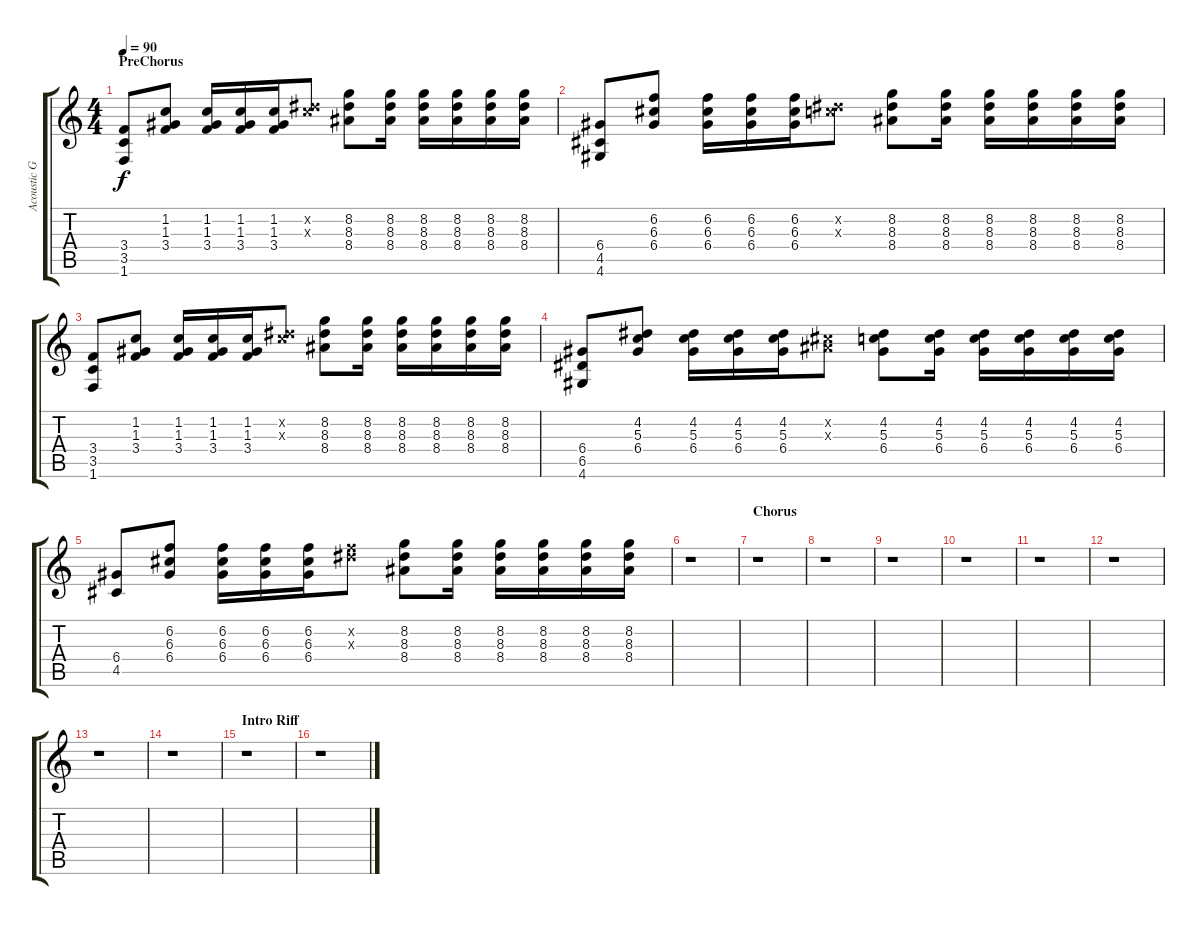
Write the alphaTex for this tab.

\track ("Acoustic Guitar" "Acoustic G") {instrument acousticguitarnylon}
\staff {score tabs}
\tuning (E4 B3 G3 D3 A2 E2) {hide}
\ts (4 4)
\section ("" "PreChorus")
\tempo 90
\clef g2
\ks c
(3.4 3.5 1.6).8{dy f} (1.2 1.3 3.4).8 (1.2 1.3 3.4).16 (1.2 1.3 3.4).16 (1.2 1.3 3.4).16 (4.2{x} 5.3{x}).8 (8.2 8.3 8.4).8 (8.2 8.3 8.4).16 (8.2 8.3 8.4).16 (8.2 8.3 8.4).16 (8.2 8.3 8.4).16 (8.2 8.3 8.4).16 |
(6.4 4.5 4.6).8 (6.2 6.3 6.4).8 (6.2 6.3 6.4).16 (6.2 6.3 6.4).16 (6.2 6.3 6.4).16 (4.2{x} 5.3{x}).8 (8.2 8.3 8.4).8 (8.2 8.3 8.4).16 (8.2 8.3 8.4).16 (8.2 8.3 8.4).16 (8.2 8.3 8.4).16 (8.2 8.3 8.4).16 |
(3.4 3.5 1.6).8 (1.2 1.3 3.4).8 (1.2 1.3 3.4).16 (1.2 1.3 3.4).16 (1.2 1.3 3.4).16 (4.2{x} 5.3{x}).8 (8.2 8.3 8.4).8 (8.2 8.3 8.4).16 (8.2 8.3 8.4).16 (8.2 8.3 8.4).16 (8.2 8.3 8.4).16 (8.2 8.3 8.4).16 |
(6.4 6.5 4.6).8 (4.2 5.3 6.4).8 (4.2 5.3 6.4).16 (4.2 5.3 6.4).16 (4.2 5.3 6.4).16 (2.2{x} 3.3{x}).8 (4.2 5.3 6.4).8 (4.2 5.3 6.4).16 (4.2 5.3 6.4).16 (4.2 5.3 6.4).16 (4.2 5.3 6.4).16 (4.2 5.3 6.4).16 |
(6.4 4.5).8 (6.2 6.3 6.4).8 (6.2 6.3 6.4).16 (6.2 6.3 6.4).16 (6.2 6.3 6.4).16 (6.2{x} 8.3{x}).8 (8.2 8.3 8.4).8 (8.2 8.3 8.4).16 (8.2 8.3 8.4).16 (8.2 8.3 8.4).16 (8.2 8.3 8.4).16 (8.2 8.3 8.4).16 |
r.1 |
\section ("" "Chorus")
r.1 |
r.1 |
r.1 |
r.1 |
r.1 |
r.1 |
r.1 |
r.1 |
\section ("" "Intro Riff")
r.1 |
r.1
